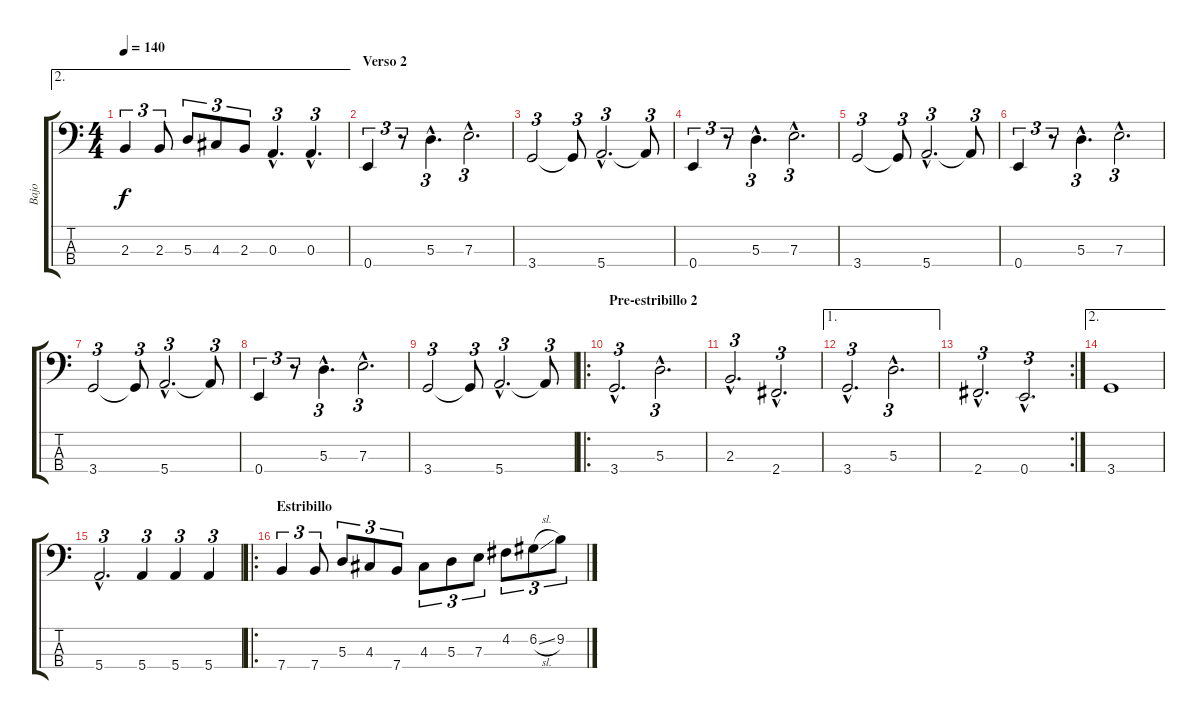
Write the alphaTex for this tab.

\track ("Bajo" "Bajo") {instrument electricbasspick}
\staff {score tabs}
\tuning (G2 D2 A1 E1) {hide}
\ae 2
\ts (4 4)
\tempo 140
\clef f4
\ks c
2.3.4{tu (3 2) dy f} 2.3.8{tu (3 2)} 5.3.8{tu (3 2)} 4.3.8{tu (3 2)} 2.3.8{tu (3 2)} 0.3{hac}.4{d tu (3 2)} 0.3{hac}.4{d tu (3 2)} |
\section ("" "Verso 2")
0.4.4{tu (3 2)} r.8{tu (3 2)} 5.3{hac}.4{d tu (3 2)} 7.3{hac}.2{d tu (3 2)} |
3.4.2{tu (3 2)} 3.4{t}.8{tu (3 2)} 5.4{hac}.2{d tu (3 2)} 5.4{t}.8{tu (3 2)} |
0.4.4{tu (3 2)} r.8{tu (3 2)} 5.3{hac}.4{d tu (3 2)} 7.3{hac}.2{d tu (3 2)} |
3.4.2{tu (3 2)} 3.4{t}.8{tu (3 2)} 5.4{hac}.2{d tu (3 2)} 5.4{t}.8{tu (3 2)} |
0.4.4{tu (3 2)} r.8{tu (3 2)} 5.3{hac}.4{d tu (3 2)} 7.3{hac}.2{d tu (3 2)} |
3.4.2{tu (3 2)} 3.4{t}.8{tu (3 2)} 5.4{hac}.2{d tu (3 2)} 5.4{t}.8{tu (3 2)} |
0.4.4{tu (3 2)} r.8{tu (3 2)} 5.3{hac}.4{d tu (3 2)} 7.3{hac}.2{d tu (3 2)} |
3.4.2{tu (3 2)} 3.4{t}.8{tu (3 2)} 5.4{hac}.2{d tu (3 2)} 5.4{t}.8{tu (3 2)} |
\ro
\section ("" "Pre-estribillo 2")
3.4{hac}.2{d tu (3 2)} 5.3{hac}.2{d tu (3 2)} |
2.3{hac}.2{d tu (3 2)} 2.4{hac}.2{d tu (3 2)} |
\ae 1
3.4{hac}.2{d tu (3 2)} 5.3{hac}.2{d tu (3 2)} |
\rc 2
2.4{hac}.2{d tu (3 2)} 0.4{hac}.2{d tu (3 2)} |
\ae 2
3.4.1 |
5.4{hac}.2{d tu (3 2)} 5.4.4{tu (3 2)} 5.4.4{tu (3 2)} 5.4.4{tu (3 2)} |
\ro
\section ("" "Estribillo")
7.4.4{tu (3 2)} 7.4.8{tu (3 2)} 5.3.8{tu (3 2)} 4.3.8{tu (3 2)} 7.4.8{tu (3 2)} 4.3.8{tu (3 2)} 5.3.8{tu (3 2)} 7.3.8{tu (3 2)} 4.2.8{tu (3 2)} 6.2{sl}.8{tu (3 2)} 9.2.8{tu (3 2)}
